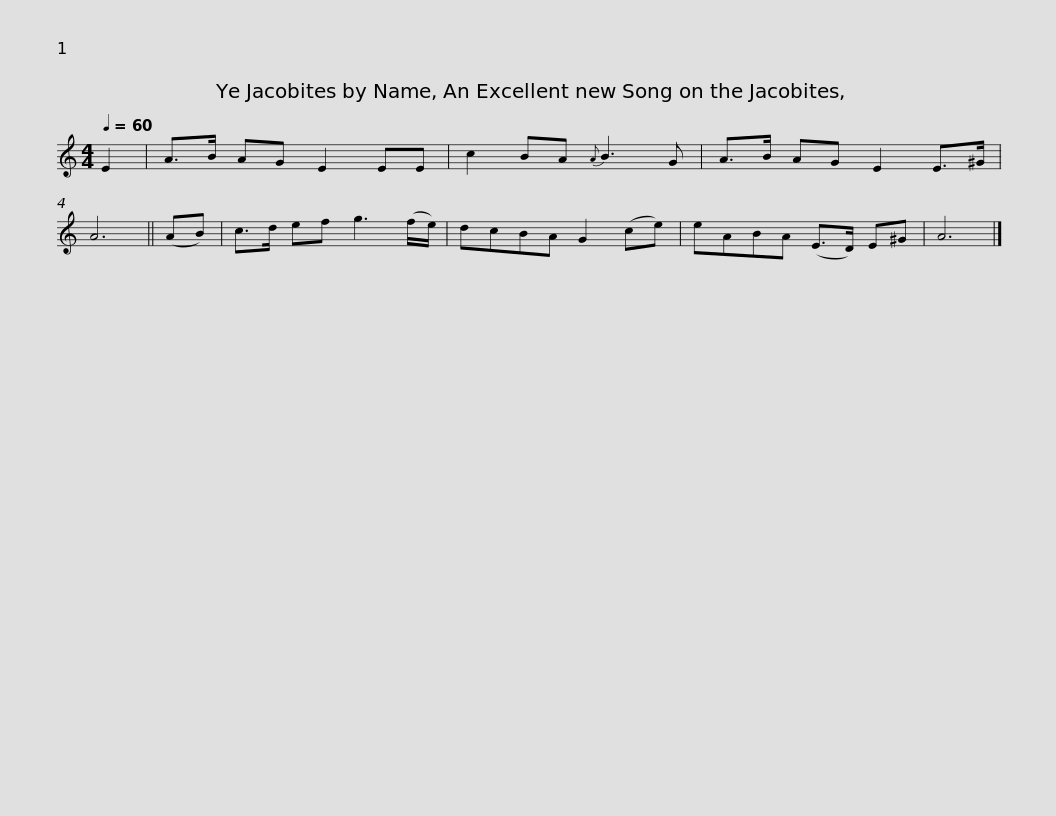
X:1
L:1/8
Q:1/4=60
M:4/4
I:linebreak $
K:C
V:1 treble
V:1
 E2 | A>B AG E2 EE | c2 BA{A} B3 G | A>B AG E2 E>^G | A6 || %5
 (AB) | c>d ef g3 (f/e/) | dcBA G2 (ce) |$ eABA (E>D) E^G | A6 |] %10
